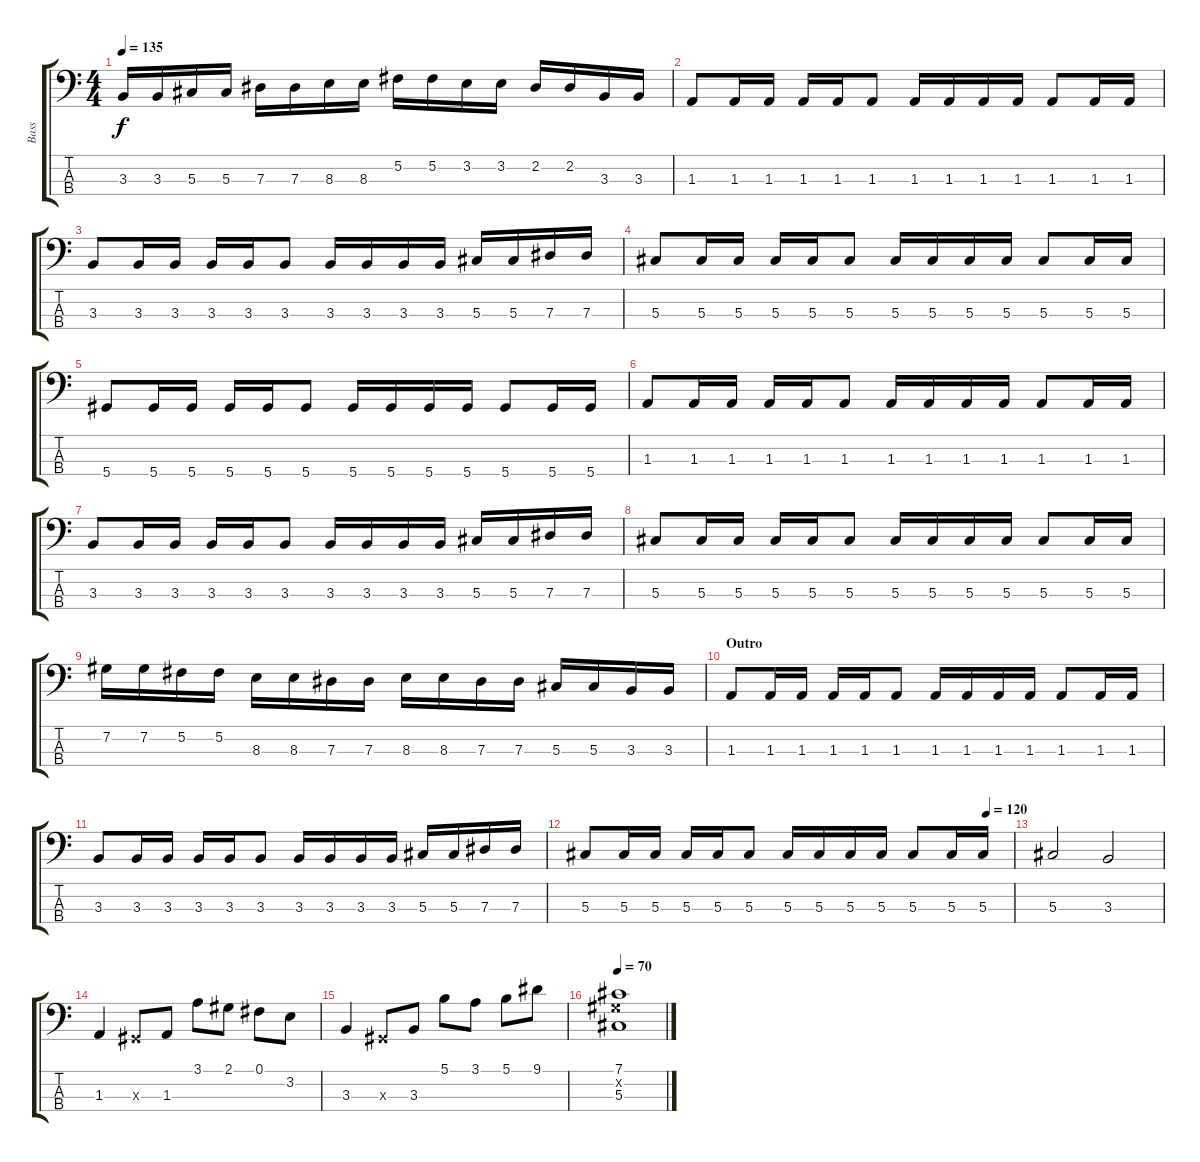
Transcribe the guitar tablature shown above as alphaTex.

\track ("Bass" "Bass") {instrument electricbassfinger}
\staff {score tabs}
\tuning (Gb2 Db2 Ab1 Eb1) {hide}
\ts (4 4)
\tempo 135
\clef f4
\ks c
3.3.16{dy f} 3.3.16 5.3.16 5.3.16 7.3.16 7.3.16 8.3.16 8.3.16 5.2.16 5.2.16 3.2.16 3.2.16 2.2.16 2.2.16 3.3.16 3.3.16 |
1.3.8 1.3.16 1.3.16 1.3.16 1.3.16 1.3.8 1.3.16 1.3.16 1.3.16 1.3.16 1.3.8 1.3.16 1.3.16 |
3.3.8 3.3.16 3.3.16 3.3.16 3.3.16 3.3.8 3.3.16 3.3.16 3.3.16 3.3.16 5.3.16 5.3.16 7.3.16 7.3.16 |
5.3.8 5.3.16 5.3.16 5.3.16 5.3.16 5.3.8 5.3.16 5.3.16 5.3.16 5.3.16 5.3.8 5.3.16 5.3.16 |
5.4.8 5.4.16 5.4.16 5.4.16 5.4.16 5.4.8 5.4.16 5.4.16 5.4.16 5.4.16 5.4.8 5.4.16 5.4.16 |
1.3.8 1.3.16 1.3.16 1.3.16 1.3.16 1.3.8 1.3.16 1.3.16 1.3.16 1.3.16 1.3.8 1.3.16 1.3.16 |
3.3.8 3.3.16 3.3.16 3.3.16 3.3.16 3.3.8 3.3.16 3.3.16 3.3.16 3.3.16 5.3.16 5.3.16 7.3.16 7.3.16 |
5.3.8 5.3.16 5.3.16 5.3.16 5.3.16 5.3.8 5.3.16 5.3.16 5.3.16 5.3.16 5.3.8 5.3.16 5.3.16 |
7.2.16 7.2.16 5.2.16 5.2.16 8.3.16 8.3.16 7.3.16 7.3.16 8.3.16 8.3.16 7.3.16 7.3.16 5.3.16 5.3.16 3.3.16 3.3.16 |
\section ("" "Outro")
1.3.8 1.3.16 1.3.16 1.3.16 1.3.16 1.3.8 1.3.16 1.3.16 1.3.16 1.3.16 1.3.8 1.3.16 1.3.16 |
3.3.8 3.3.16 3.3.16 3.3.16 3.3.16 3.3.8 3.3.16 3.3.16 3.3.16 3.3.16 5.3.16 5.3.16 7.3.16 7.3.16 |
\tempo (120 0.9375)
5.3.8 5.3.16 5.3.16 5.3.16 5.3.16 5.3.8 5.3.16 5.3.16 5.3.16 5.3.16 5.3.8 5.3.16 5.3.16 |
5.3.2 3.3.2 |
1.3.4 0.3{x}.8 1.3.8 3.1.8 2.1.8 0.1.8 3.2.8 |
3.3.4 0.3{x}.8 3.3.8 5.1.8 3.1.8 5.1.8 9.1.8 |
\tempo 70
(7.1 7.2{x} 5.3).1
